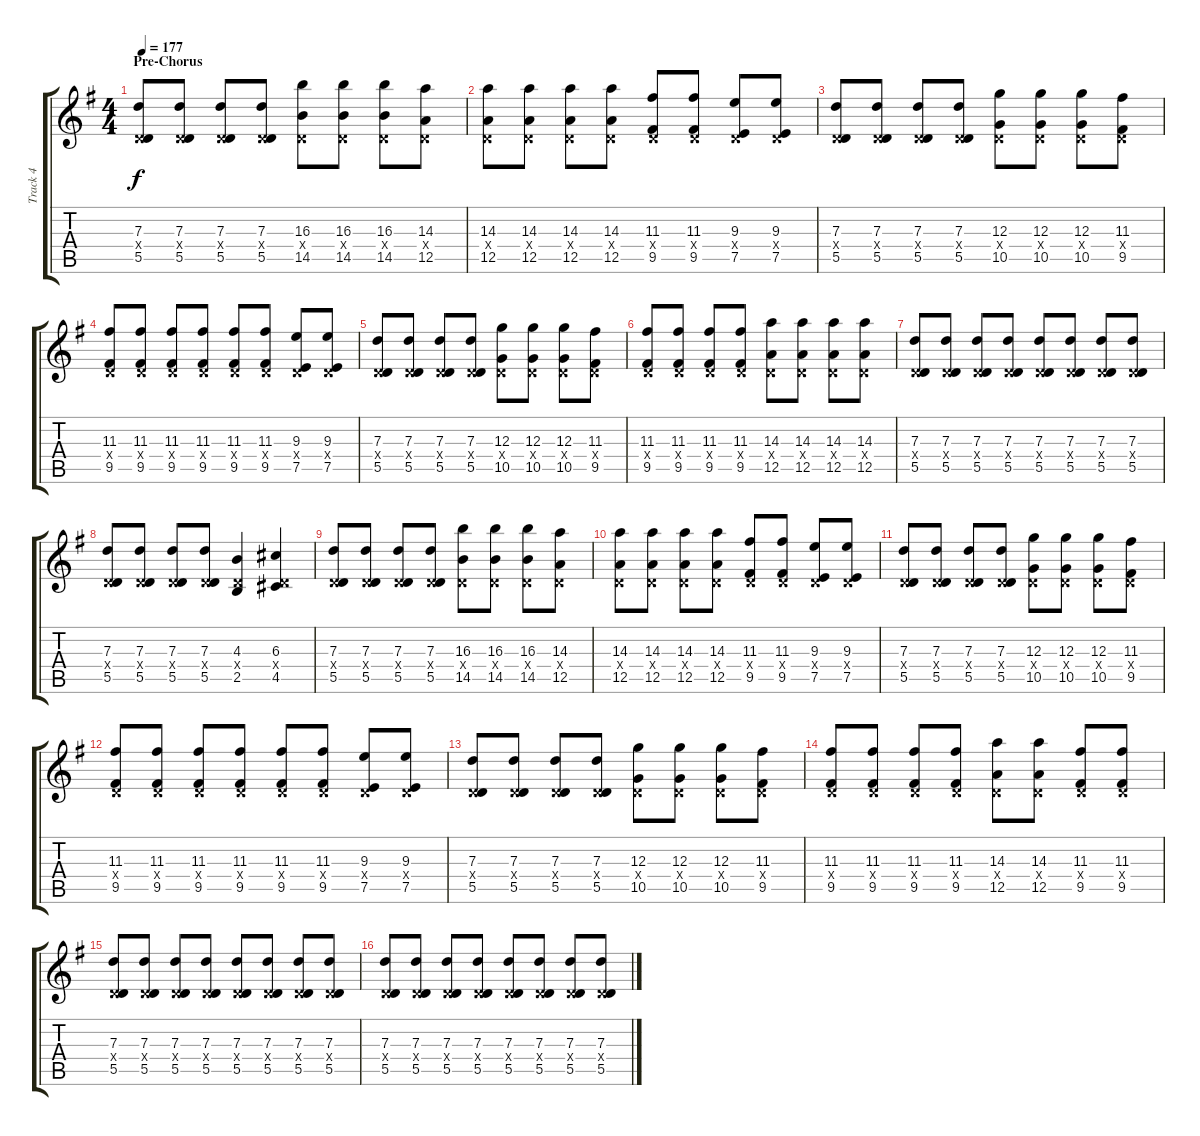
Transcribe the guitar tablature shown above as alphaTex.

\track ("Track 4" "Track 4") {instrument distortionguitar}
\staff {score tabs}
\tuning (E4 B3 G3 D3 A2 D2) {hide}
\ts (4 4)
\section ("" "Pre-Chorus")
\tempo 177
\clef g2
\ks g
(7.3 0.4{x} 5.5).8{dy f} (7.3 0.4{x} 5.5).8 (7.3 0.4{x} 5.5).8 (7.3 0.4{x} 5.5).8 (16.3 0.4{x} 14.5).8 (16.3 0.4{x} 14.5).8 (16.3 0.4{x} 14.5).8 (14.3 0.4{x} 12.5).8 |
(14.3 0.4{x} 12.5).8 (14.3 0.4{x} 12.5).8 (14.3 0.4{x} 12.5).8 (14.3 0.4{x} 12.5).8 (11.3 0.4{x} 9.5).8 (11.3 0.4{x} 9.5).8 (9.3 0.4{x} 7.5).8 (9.3 0.4{x} 7.5).8 |
(7.3 0.4{x} 5.5).8 (7.3 0.4{x} 5.5).8 (7.3 0.4{x} 5.5).8 (7.3 0.4{x} 5.5).8 (12.3 0.4{x} 10.5).8 (12.3 0.4{x} 10.5).8 (12.3 0.4{x} 10.5).8 (11.3 0.4{x} 9.5).8 |
(11.3 0.4{x} 9.5).8 (11.3 0.4{x} 9.5).8 (11.3 0.4{x} 9.5).8 (11.3 0.4{x} 9.5).8 (11.3 0.4{x} 9.5).8 (11.3 0.4{x} 9.5).8 (9.3 0.4{x} 7.5).8 (9.3 0.4{x} 7.5).8 |
(7.3 0.4{x} 5.5).8 (7.3 0.4{x} 5.5).8 (7.3 0.4{x} 5.5).8 (7.3 0.4{x} 5.5).8 (12.3 0.4{x} 10.5).8 (12.3 0.4{x} 10.5).8 (12.3 0.4{x} 10.5).8 (11.3 0.4{x} 9.5).8 |
(11.3 0.4{x} 9.5).8 (11.3 0.4{x} 9.5).8 (11.3 0.4{x} 9.5).8 (11.3 0.4{x} 9.5).8 (14.3 0.4{x} 12.5).8 (14.3 0.4{x} 12.5).8 (14.3 0.4{x} 12.5).8 (14.3 0.4{x} 12.5).8 |
(7.3 0.4{x} 5.5).8 (7.3 0.4{x} 5.5).8 (7.3 0.4{x} 5.5).8 (7.3 0.4{x} 5.5).8 (7.3 0.4{x} 5.5).8 (7.3 0.4{x} 5.5).8 (7.3 0.4{x} 5.5).8 (7.3 0.4{x} 5.5).8 |
(7.3 0.4{x} 5.5).8 (7.3 0.4{x} 5.5).8 (7.3 0.4{x} 5.5).8 (7.3 0.4{x} 5.5).8 (4.3 0.4{x} 2.5).4 (6.3 0.4{x} 4.5).4 |
(7.3 0.4{x} 5.5).8 (7.3 0.4{x} 5.5).8 (7.3 0.4{x} 5.5).8 (7.3 0.4{x} 5.5).8 (16.3 0.4{x} 14.5).8 (16.3 0.4{x} 14.5).8 (16.3 0.4{x} 14.5).8 (14.3 0.4{x} 12.5).8 |
(14.3 0.4{x} 12.5).8 (14.3 0.4{x} 12.5).8 (14.3 0.4{x} 12.5).8 (14.3 0.4{x} 12.5).8 (11.3 0.4{x} 9.5).8 (11.3 0.4{x} 9.5).8 (9.3 0.4{x} 7.5).8 (9.3 0.4{x} 7.5).8 |
(7.3 0.4{x} 5.5).8 (7.3 0.4{x} 5.5).8 (7.3 0.4{x} 5.5).8 (7.3 0.4{x} 5.5).8 (12.3 0.4{x} 10.5).8 (12.3 0.4{x} 10.5).8 (12.3 0.4{x} 10.5).8 (11.3 0.4{x} 9.5).8 |
(11.3 0.4{x} 9.5).8 (11.3 0.4{x} 9.5).8 (11.3 0.4{x} 9.5).8 (11.3 0.4{x} 9.5).8 (11.3 0.4{x} 9.5).8 (11.3 0.4{x} 9.5).8 (9.3 0.4{x} 7.5).8 (9.3 0.4{x} 7.5).8 |
(7.3 0.4{x} 5.5).8 (7.3 0.4{x} 5.5).8 (7.3 0.4{x} 5.5).8 (7.3 0.4{x} 5.5).8 (12.3 0.4{x} 10.5).8 (12.3 0.4{x} 10.5).8 (12.3 0.4{x} 10.5).8 (11.3 0.4{x} 9.5).8 |
(11.3 0.4{x} 9.5).8 (11.3 0.4{x} 9.5).8 (11.3 0.4{x} 9.5).8 (11.3 0.4{x} 9.5).8 (14.3 0.4{x} 12.5).8 (14.3 0.4{x} 12.5).8 (11.3 0.4{x} 9.5).8 (11.3 0.4{x} 9.5).8 |
(7.3 0.4{x} 5.5).8 (7.3 0.4{x} 5.5).8 (7.3 0.4{x} 5.5).8 (7.3 0.4{x} 5.5).8 (7.3 0.4{x} 5.5).8 (7.3 0.4{x} 5.5).8 (7.3 0.4{x} 5.5).8 (7.3 0.4{x} 5.5).8 |
(7.3 0.4{x} 5.5).8 (7.3 0.4{x} 5.5).8 (7.3 0.4{x} 5.5).8 (7.3 0.4{x} 5.5).8 (7.3 0.4{x} 5.5).8 (7.3 0.4{x} 5.5).8 (7.3 0.4{x} 5.5).8 (7.3 0.4{x} 5.5).8
